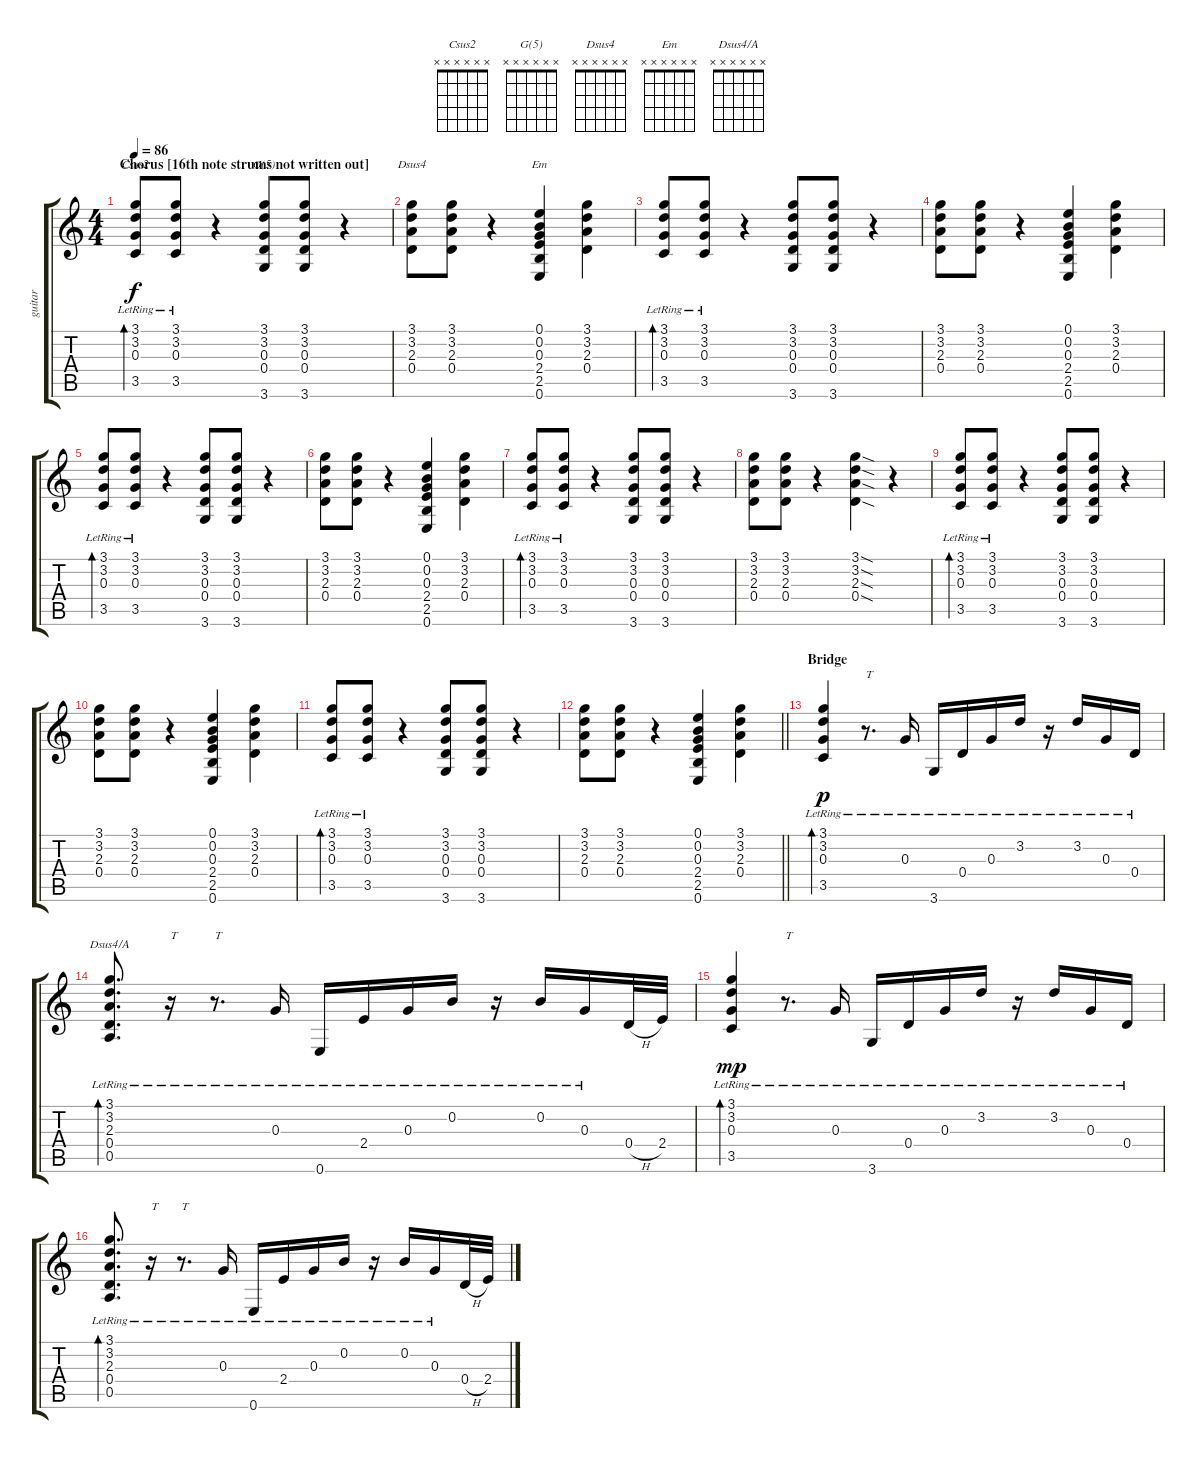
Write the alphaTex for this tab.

\track ("guitar" "guitar") {instrument acousticguitarsteel}
\staff {score tabs}
\tuning (E4 B3 G3 D3 A2 E2) {hide}
\chord ("Csus2" x x x x x x)
\chord ("G(5)" x x x x x x)
\chord ("Dsus4" x x x x x x)
\chord ("Em" x x x x x x)
\chord ("Dsus4/A" x x x x x x)
\ts (4 4)
\section ("" "Chorus [16th note strums not written out]")
\tempo 86
\clef g2
\ks c
(3.1{lr} 3.2{lr} 0.3{lr} 3.5{lr}).8{bd 60 ch "Csus2" dy f} (3.1{lr} 3.2{lr} 0.3{lr} 3.5{lr}).8 r.4 (3.1 3.2 0.3 0.4 3.6).8{ch "G(5)"} (3.1 3.2 0.3 0.4 3.6).8 r.4 |
(3.1 3.2 2.3 0.4).8{ch "Dsus4"} (3.1 3.2 2.3 0.4).8 r.4 (0.1 0.2 0.3 2.4 2.5 0.6).4{ch "Em"} (3.1 3.2 2.3 0.4).4 |
(3.1{lr} 3.2{lr} 0.3{lr} 3.5{lr}).8{bd 60} (3.1{lr} 3.2{lr} 0.3{lr} 3.5{lr}).8 r.4 (3.1 3.2 0.3 0.4 3.6).8 (3.1 3.2 0.3 0.4 3.6).8 r.4 |
(3.1 3.2 2.3 0.4).8 (3.1 3.2 2.3 0.4).8 r.4 (0.1 0.2 0.3 2.4 2.5 0.6).4 (3.1 3.2 2.3 0.4).4 |
(3.1{lr} 3.2{lr} 0.3{lr} 3.5{lr}).8{bd 60} (3.1{lr} 3.2{lr} 0.3{lr} 3.5{lr}).8 r.4 (3.1 3.2 0.3 0.4 3.6).8 (3.1 3.2 0.3 0.4 3.6).8 r.4 |
(3.1 3.2 2.3 0.4).8 (3.1 3.2 2.3 0.4).8 r.4 (0.1 0.2 0.3 2.4 2.5 0.6).4 (3.1 3.2 2.3 0.4).4 |
(3.1{lr} 3.2{lr} 0.3{lr} 3.5{lr}).8{bd 60} (3.1{lr} 3.2{lr} 0.3{lr} 3.5{lr}).8 r.4 (3.1 3.2 0.3 0.4 3.6).8 (3.1 3.2 0.3 0.4 3.6).8 r.4 |
(3.1 3.2 2.3 0.4).8 (3.1 3.2 2.3 0.4).8 r.4 (3.1{sod} 3.2{sod} 2.3{sod} 0.4{sod}).4 r.4 |
(3.1{lr} 3.2{lr} 0.3{lr} 3.5{lr}).8{bd 60} (3.1{lr} 3.2{lr} 0.3{lr} 3.5{lr}).8 r.4 (3.1 3.2 0.3 0.4 3.6).8 (3.1 3.2 0.3 0.4 3.6).8 r.4 |
(3.1 3.2 2.3 0.4).8 (3.1 3.2 2.3 0.4).8 r.4 (0.1 0.2 0.3 2.4 2.5 0.6).4 (3.1 3.2 2.3 0.4).4 |
(3.1{lr} 3.2{lr} 0.3{lr} 3.5{lr}).8{bd 60} (3.1{lr} 3.2{lr} 0.3{lr} 3.5{lr}).8 r.4 (3.1 3.2 0.3 0.4 3.6).8 (3.1 3.2 0.3 0.4 3.6).8 r.4 |
\barLineRight lightlight
(3.1 3.2 2.3 0.4).8 (3.1 3.2 2.3 0.4).8 r.4 (0.1 0.2 0.3 2.4 2.5 0.6).4 (3.1 3.2 2.3 0.4).4 |
\section ("" "Bridge")
(3.1{lr} 3.2{lr} 0.3{lr} 3.5{lr}).4{bd 60 dy p} r.8{d txt "T"} 0.3{lr}.16 3.6{lr}.16 0.4{lr}.16 0.3{lr}.16 3.2{lr}.16 r.16 3.2{lr}.16 0.3{lr}.16 0.4{lr}.16 |
(3.1{lr} 3.2{lr} 2.3{lr} 0.4{lr} 0.5{lr}).8{d bd 60 ch "Dsus4/A"} r.16{txt "T"} r.8{d txt "T"} 0.3{lr}.16 0.6{lr}.16 2.4{lr}.16 0.3{lr}.16 0.2{lr}.16 r.16 0.2{lr}.16 0.3{lr}.16 0.4{h}.32 2.4.32 |
(3.1{lr} 3.2{lr} 0.3{lr} 3.5{lr}).4{bd 60 dy mp} r.8{d txt "T"} 0.3{lr}.16 3.6{lr}.16 0.4{lr}.16 0.3{lr}.16 3.2{lr}.16 r.16 3.2{lr}.16 0.3{lr}.16 0.4{lr}.16 |
(3.1{lr} 3.2{lr} 2.3{lr} 0.4{lr} 0.5{lr}).8{d bd 60} r.16{txt "T"} r.8{d txt "T"} 0.3{lr}.16 0.6{lr}.16 2.4{lr}.16 0.3{lr}.16 0.2{lr}.16 r.16 0.2{lr}.16 0.3{lr}.16 0.4{h}.32 2.4.32
